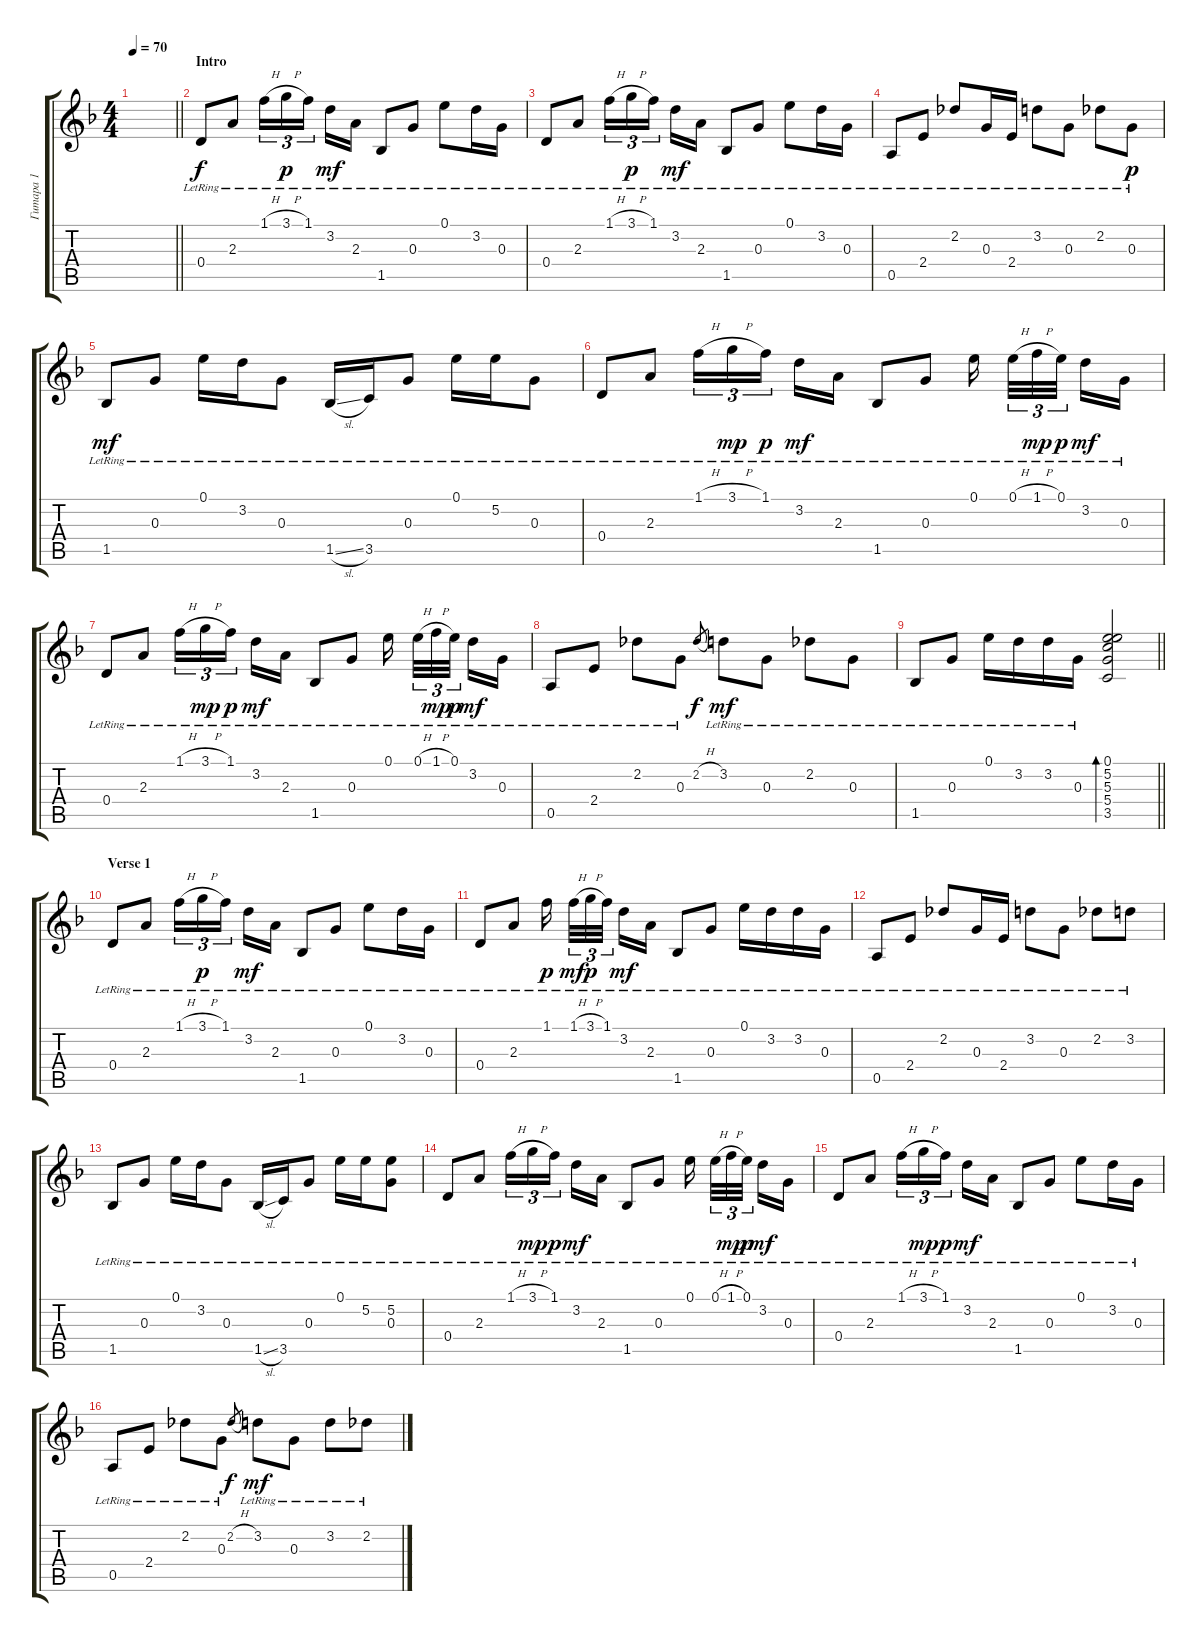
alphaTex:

\track ("Гитара 1" "Гитара 1") {instrument electricguitarclean}
\staff {score tabs}
\tuning (E4 B3 G3 D3 A2 E2) {hide}
\ts (4 4)
\tempo 70
\clef g2
\barLineRight lightlight
\ks dminor
|
\section ("" "Intro")
0.4{lr}.8 2.3{lr}.8 1.1{h lr}.16{tu (3 2)} 3.1{h lr}.16{tu (3 2) dy p} 1.1{lr}.16{tu (3 2) beam splitsecondary} 3.2{lr}.16{dy mf} 2.3{lr}.16 1.5{lr}.8 0.3{lr}.8 0.1{lr}.8 3.2{lr}.16 0.3{lr}.16 |
0.4{lr}.8 2.3{lr}.8 1.1{h lr}.16{tu (3 2)} 3.1{h lr}.16{tu (3 2) dy p} 1.1{lr}.16{tu (3 2) beam splitsecondary} 3.2{lr}.16{dy mf} 2.3{lr}.16 1.5{lr}.8 0.3{lr}.8 0.1{lr}.8 3.2{lr}.16 0.3{lr}.16 |
0.5{lr}.8 2.4{lr}.8 2.2{lr}.8 0.3{lr}.16 2.4{lr}.16 3.2{lr}.8 0.3{lr}.8 2.2{lr}.8 0.3{lr}.8{dy p} |
1.5{lr}.8{dy mf} 0.3{lr}.8 0.1{lr}.16 3.2{lr}.16 0.3{lr}.8 1.5{sl lr}.16 3.5{lr}.16 0.3{lr}.8 0.1{lr}.16 5.2{lr}.16 0.3{lr}.8 |
0.4{lr}.8 2.3{lr}.8 1.1{h lr}.16{tu (3 2)} 3.1{h lr}.16{tu (3 2) dy mp} 1.1{lr}.16{tu (3 2) dy p beam splitsecondary} 3.2{lr}.16{dy mf} 2.3{lr}.16 1.5{lr}.8 0.3{lr}.8 0.1{lr}.16{beam splitsecondary} 0.1{h lr}.32{tu (3 2)} 1.1{h lr}.32{tu (3 2) dy mp} 0.1{lr}.32{tu (3 2) dy p beam splitsecondary} 3.2{lr}.16{dy mf} 0.3{lr}.16 |
0.4{lr}.8 2.3{lr}.8 1.1{h lr}.16{tu (3 2)} 3.1{h lr}.16{tu (3 2) dy mp} 1.1{lr}.16{tu (3 2) dy p beam splitsecondary} 3.2{lr}.16{dy mf} 2.3{lr}.16 1.5{lr}.8 0.3{lr}.8 0.1{lr}.16{beam splitsecondary} 0.1{h lr}.32{tu (3 2)} 1.1{h lr}.32{tu (3 2) dy mp} 0.1{lr}.32{tu (3 2) dy p beam splitsecondary} 3.2{lr}.16{dy mf} 0.3{lr}.16 |
0.5{lr}.8 2.4{lr}.8 2.2{lr}.8 0.3{lr}.8 2.2{h}.8{gr dy f} 3.2{lr}.8{dy mf} 0.3{lr}.8 2.2{lr}.8 0.3{lr}.8 |
\barLineRight lightlight
1.5{lr}.8 0.3{lr}.8 0.1{lr}.16 3.2{lr}.16 3.2{lr}.16 0.3{lr}.16 (0.1 5.2 5.3 5.4 3.5).2{bd 120} |
\section ("" "Verse 1")
0.4{lr}.8 2.3{lr}.8 1.1{h lr}.16{tu (3 2)} 3.1{h lr}.16{tu (3 2) dy p} 1.1{lr}.16{tu (3 2) beam splitsecondary} 3.2{lr}.16{dy mf} 2.3{lr}.16 1.5{lr}.8 0.3{lr}.8 0.1{lr}.8 3.2{lr}.16 0.3{lr}.16 |
0.4{lr}.8 2.3{lr}.8 1.1{lr}.16{dy p beam splitsecondary} 1.1{h lr}.32{tu (3 2) dy mf} 3.1{h lr}.32{tu (3 2) dy p} 1.1{lr}.32{tu (3 2) beam splitsecondary} 3.2{lr}.16{dy mf} 2.3{lr}.16 1.5{lr}.8 0.3{lr}.8 0.1{lr}.16 3.2{lr}.16 3.2{lr}.16 0.3{lr}.16 |
0.5{lr}.8 2.4{lr}.8 2.2{lr}.8 0.3{lr}.16 2.4{lr}.16 3.2{lr}.8 0.3{lr}.8 2.2{lr}.8 3.2{lr}.8 |
1.5{lr}.8 0.3{lr}.8 0.1{lr}.16 3.2{lr}.16 0.3{lr}.8 1.5{sl lr}.16 3.5{lr}.16 0.3{lr}.8 0.1{lr}.16 5.2{lr}.16 (5.2 0.3{lr}).8 |
0.4{lr}.8 2.3{lr}.8 1.1{h lr}.16{tu (3 2)} 3.1{h lr}.16{tu (3 2) dy mp} 1.1{lr}.16{tu (3 2) dy p beam splitsecondary} 3.2{lr}.16{dy mf} 2.3{lr}.16 1.5{lr}.8 0.3{lr}.8 0.1{lr}.16{beam splitsecondary} 0.1{h lr}.32{tu (3 2)} 1.1{h lr}.32{tu (3 2) dy mp} 0.1{lr}.32{tu (3 2) dy p beam splitsecondary} 3.2{lr}.16{dy mf} 0.3{lr}.16 |
0.4{lr}.8 2.3{lr}.8 1.1{h lr}.16{tu (3 2)} 3.1{h lr}.16{tu (3 2) dy mp} 1.1{lr}.16{tu (3 2) dy p beam splitsecondary} 3.2{lr}.16{dy mf} 2.3{lr}.16 1.5{lr}.8 0.3{lr}.8 0.1{lr}.8 3.2{lr}.16 0.3{lr}.16 |
0.5{lr}.8 2.4{lr}.8 2.2{lr}.8 0.3{lr}.8 2.2{h}.8{gr dy f} 3.2{lr}.8{dy mf} 0.3{lr}.8 3.2{lr}.8 2.2{lr}.8
